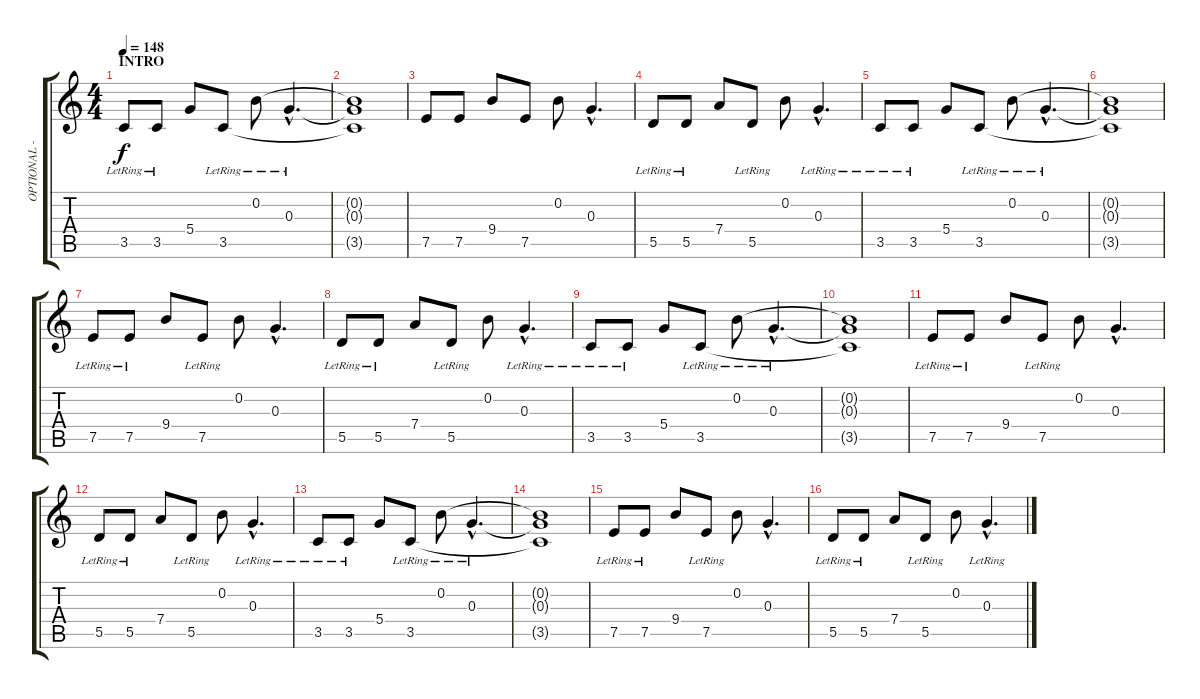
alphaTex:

\track ("OPTIONAL - Rythym Guitar 2" "OPTIONAL -") {instrument acousticguitarnylon}
\staff {score tabs}
\tuning (E4 B3 G3 D3 A2 E2) {hide}
\ts (4 4)
\section ("" "INTRO")
\tempo 148
\clef g2
\ks c
3.5{lr}.8{dy f instrument acousticguitarnylon} 3.5{lr}.8 5.4.8 3.5{lr}.8 0.2{lr}.8 0.3{hac lr}.4{d} |
(0.2{t} 0.3{t} 3.5{t}).1 |
7.5.8 7.5.8 9.4.8 7.5.8 0.2.8 0.3{hac}.4{d} |
5.5{lr}.8 5.5{lr}.8 7.4.8 5.5{lr}.8 0.2.8 0.3{hac lr}.4{d} |
3.5{lr}.8 3.5{lr}.8 5.4.8 3.5{lr}.8 0.2{lr}.8 0.3{hac lr}.4{d} |
(0.2{t} 0.3{t} 3.5{t}).1 |
7.5{lr}.8 7.5{lr}.8 9.4.8 7.5{lr}.8 0.2.8 0.3{hac}.4{d} |
5.5{lr}.8 5.5{lr}.8 7.4.8 5.5{lr}.8 0.2.8 0.3{hac lr}.4{d} |
3.5{lr}.8 3.5{lr}.8 5.4.8 3.5{lr}.8 0.2{lr}.8 0.3{hac lr}.4{d} |
(0.2{t} 0.3{t} 3.5{t}).1 |
7.5{lr}.8 7.5{lr}.8 9.4.8 7.5{lr}.8 0.2.8 0.3{hac}.4{d} |
5.5{lr}.8 5.5{lr}.8 7.4.8 5.5{lr}.8 0.2.8 0.3{hac lr}.4{d} |
3.5{lr}.8 3.5{lr}.8 5.4.8 3.5{lr}.8 0.2{lr}.8 0.3{hac lr}.4{d} |
(0.2{t} 0.3{t} 3.5{t}).1 |
7.5{lr}.8 7.5{lr}.8 9.4.8 7.5{lr}.8 0.2.8 0.3{hac}.4{d} |
5.5{lr}.8 5.5{lr}.8 7.4.8 5.5{lr}.8 0.2.8 0.3{hac lr}.4{d}
